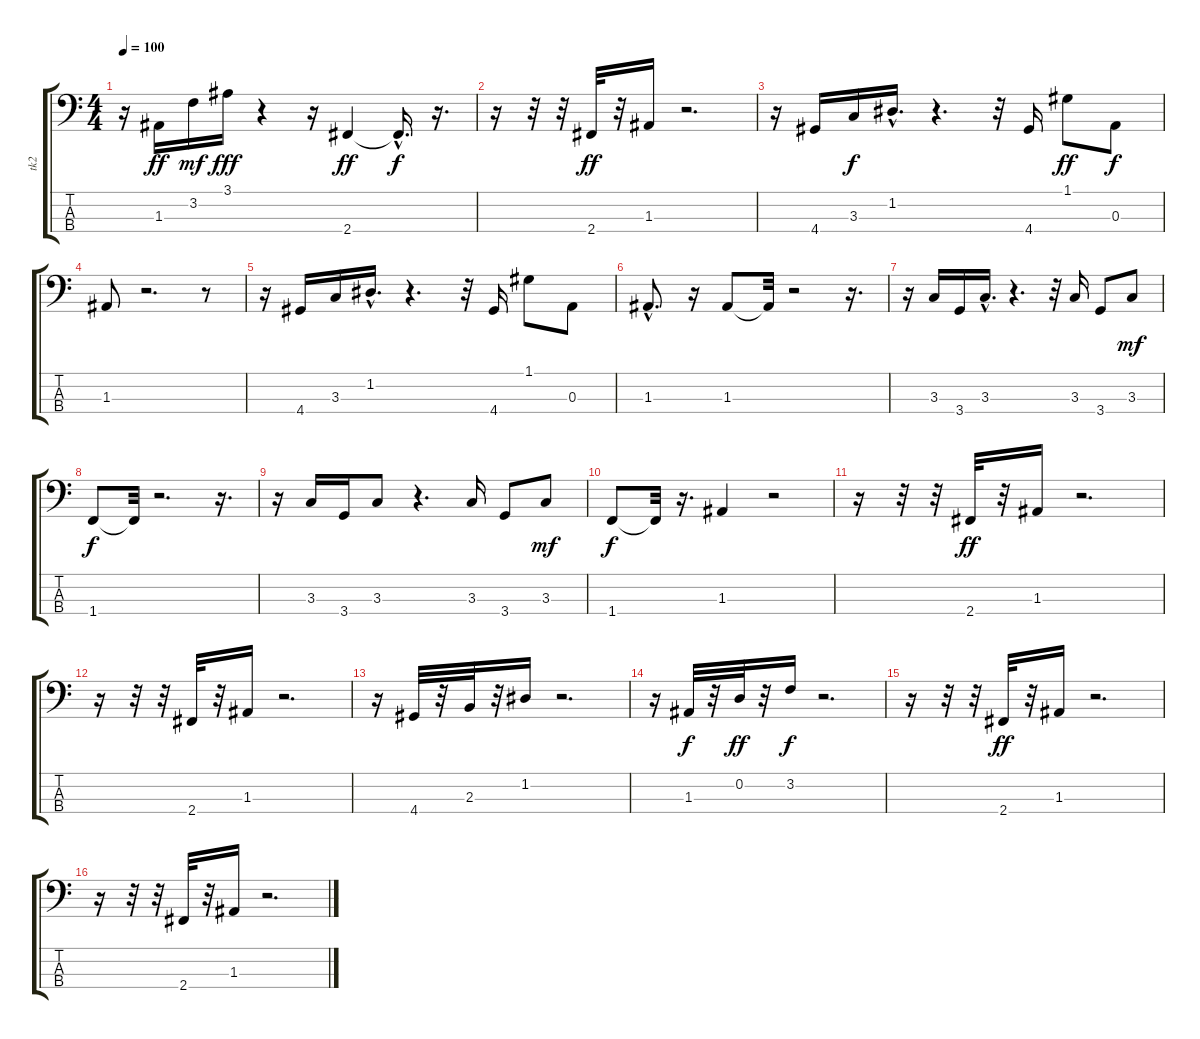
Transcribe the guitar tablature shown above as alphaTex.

\track ("tk2" "tk2") {instrument electricbassfinger}
\staff {score tabs}
\tuning (G2 D2 A1 E1) {hide}
\ts (4 4)
\tempo 100
\clef f4
\ks c
r.16{dy ff} 1.3.16 3.2.16{dy mf} 3.1.16{dy fff} r.4 r.16 2.4.4{dy ff} 2.4{hac t}.16{d dy f} r.16{d} |
r.16 r.32 r.32 2.4.32{dy ff} r.32 1.3.16 r.2{d} |
r.16 4.4.16 3.3.16{dy f} 1.2{hac}.16{d} r.4{d} r.32 4.4.16 1.1.8{dy ff} 0.3.8{dy f} |
1.3.8 r.2{d} r.8 |
r.16 4.4.16 3.3.16 1.2{hac}.16{d} r.4{d} r.32 4.4.16 1.1.8 0.3.8 |
1.3{hac}.8{d} r.16 1.3.8 1.3{t}.32 r.2 r.16{d} |
r.16 3.3.16 3.4.16 3.3{hac}.16{d} r.4{d} r.32 3.3.16 3.4.8 3.3.8{dy mf} |
1.4.8{dy f} 1.4{t}.32 r.2{d} r.16{d} |
r.16 3.3.16 3.4.16 3.3.8 r.4{d} 3.3.16 3.4.8 3.3.8{dy mf} |
1.4.8{dy f} 1.4{t}.32 r.16{d} 1.3.4 r.2 |
r.16 r.32 r.32 2.4.32{dy ff} r.32 1.3.16 r.2{d} |
r.16 r.32 r.32 2.4.32 r.32 1.3.16 r.2{d} |
r.16 4.4.32 r.32 2.3.32 r.32 1.2.16 r.2{d} |
r.16 1.3.32{dy f} r.32 0.2.32{dy ff} r.32 3.2.16{dy f} r.2{d} |
r.16 r.32 r.32 2.4.32{dy ff} r.32 1.3.16 r.2{d} |
r.16 r.32 r.32 2.4.32 r.32 1.3.16 r.2{d}
